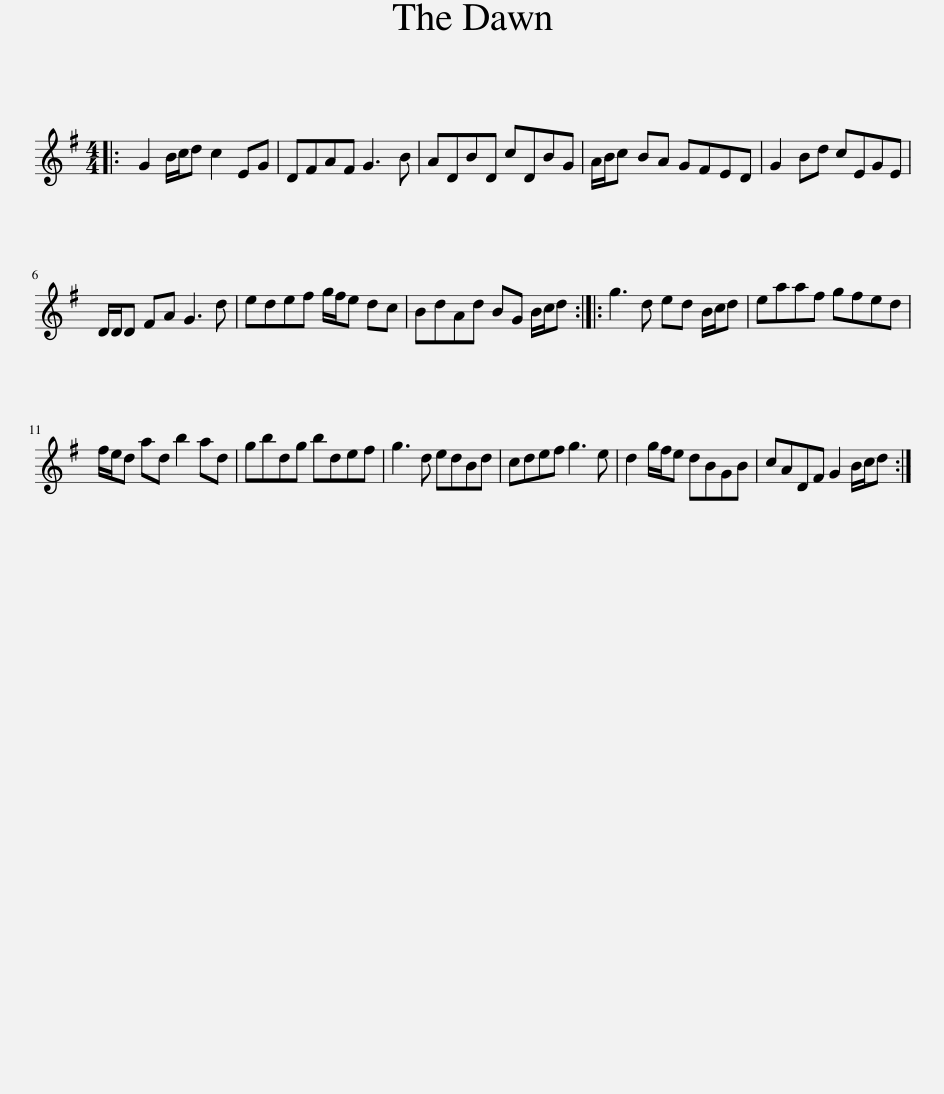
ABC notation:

X:1
L:1/8
M:4/4
I:linebreak $
K:G
V:1 treble
V:1
|: G2 B/c/d c2 EG | DFAF G3 B | ADBD cDBG | A/B/c BA GFED | G2 Bd cEGE |$ %5
 D/D/D FA G3 d | edef g/f/e dc | BdAd BG B/c/d :: g3 d ed B/c/d | eaaf gfed |$ %10
 f/e/d ad b2 ad | gbdg bdef | g3 d edBd | cdef g3 e | d2 g/f/e dBGB | %15
 cADF G2 B/c/d :| %16
